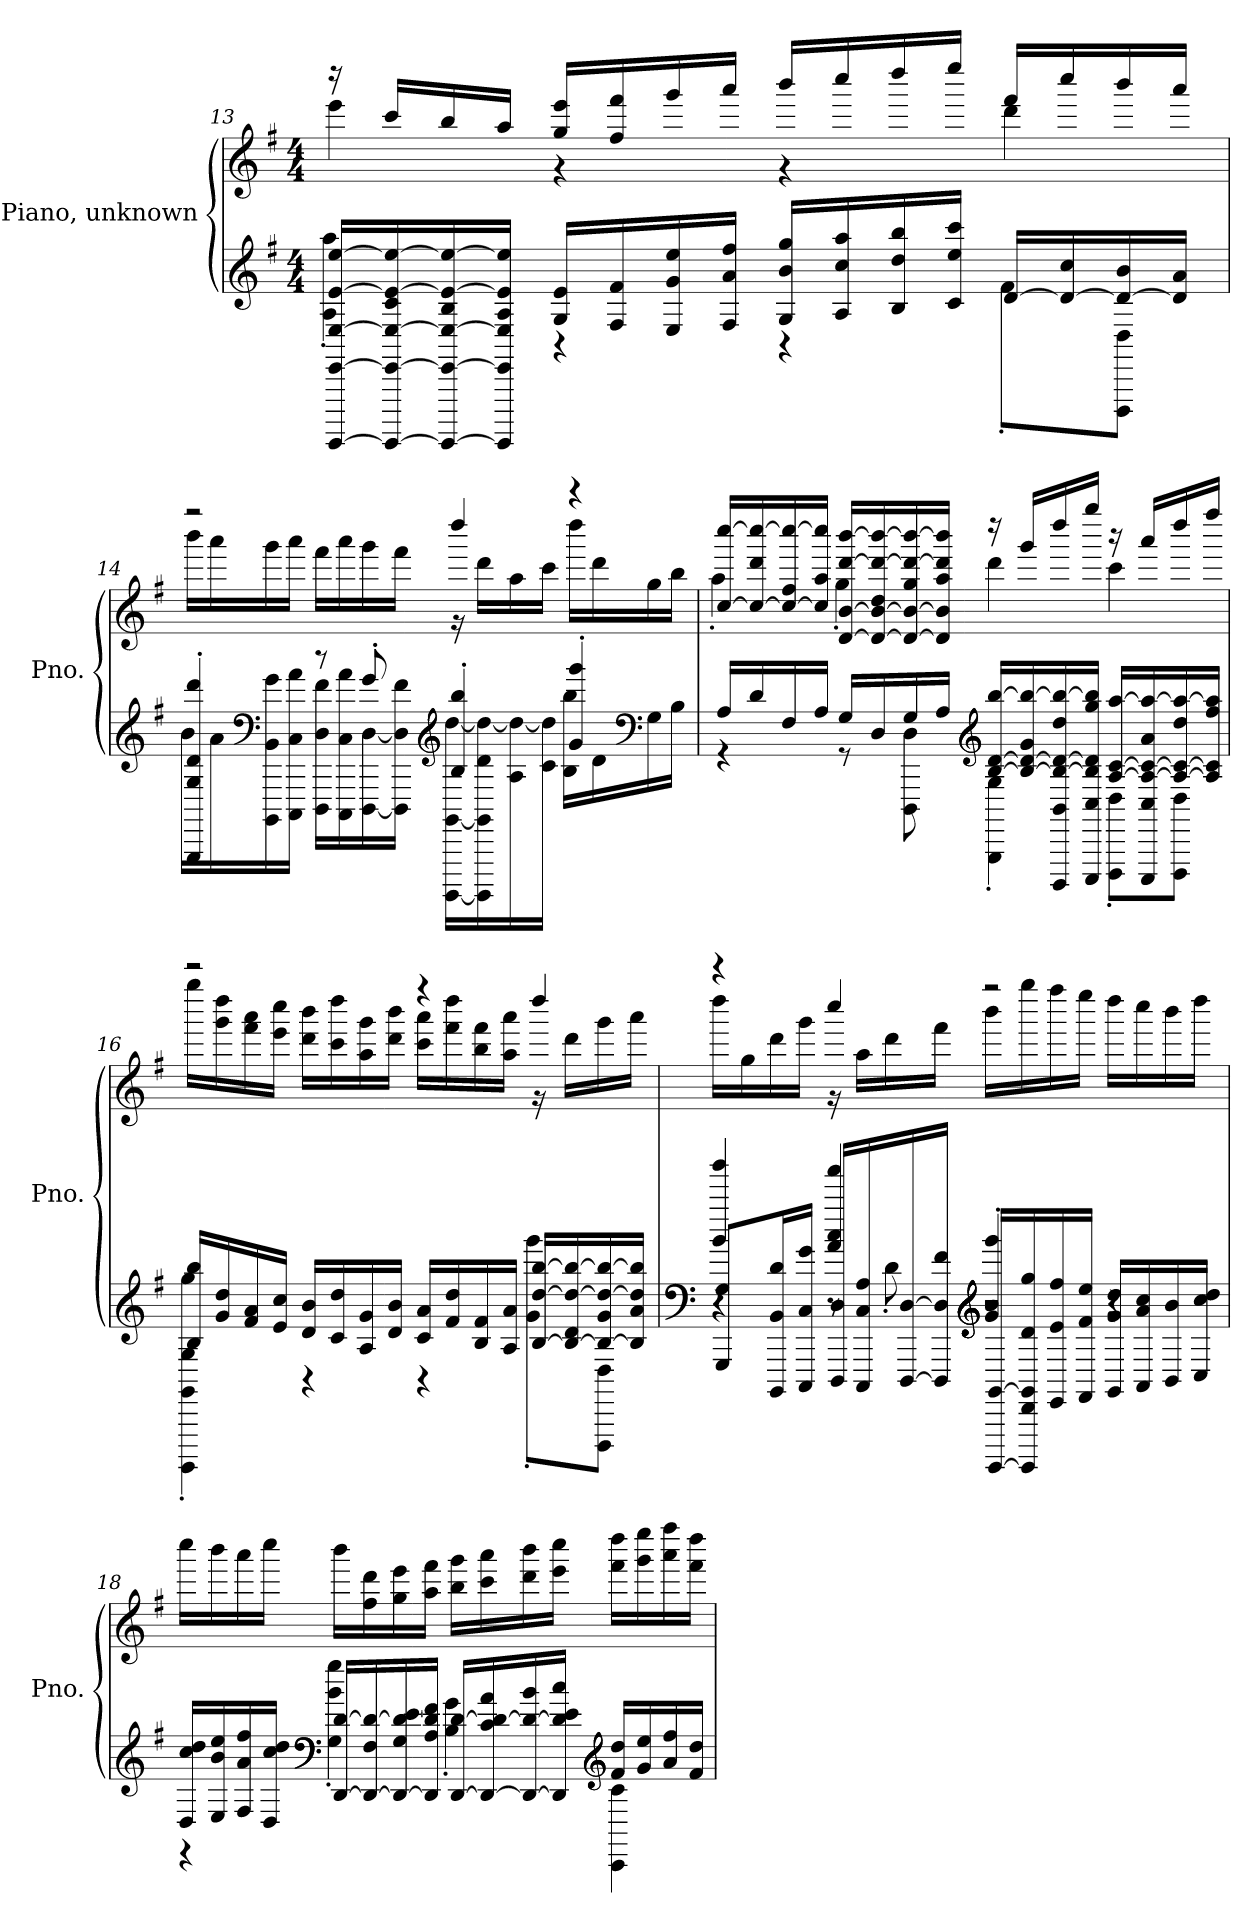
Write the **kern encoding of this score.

**kern	**kern
*part1	*part1
*staff2	*staff1
*I"Piano, unknown	*
*I'Pno.	*
!!LO:PB:g=z
*clefG2	*clefG2
*k[f#]	*k[f#]
*M4/4	*M4/4
=13	=13
*^	*^
[16EEEE/ [16EE/ [16E/ [16e/ [16ee/LL	4A\' 4aa\'	16r	4eee\
16EEEE/_ 16EE/_ 16E/_ 16c/ 16e/_ 16ee/_	.	16ccc/LL	.
16EEEE/_ 16EE/_ 16E/_ 16B/ 16e/_ 16ee/_	.	16bb/	.
16EEEE/] 16EE/] 16E/] 16A/ 16e/] 16ee/]JJ	.	16aa/JJ	.
16G/ 16e/LL	4r	16gg/ 16eee/LL	4r
16F#/ 16f#/	.	16ff#/ 16fff#/	.
16E/ 16g/ 16ee/	.	16ggg/	.
16F#/ 16a/ 16ff#/JJ	.	16aaa/JJ	.
16G/ 16b/ 16gg/LL	4r	16bbb/LL	4r
16A/ 16cc/ 16aa/	.	16cccc/	.
16B/ 16dd/ 16bb/	.	16dddd/	.
16c/ 16ee/ 16ccc/JJ	.	16eeee/JJ	.
[16d/LL	8f#'\L	16fff#/LL	4ddd\
16d/_ 16cc/	.	16cccc/	.
16d/_ 16b/	8DDD\ 8D\J	16bbb/	.
16d/] 16a/JJ	.	16aaa/JJ	.
!!LO:LB:g=z	!!
=14	=14	=14	=14
4GGG/' 4G/' 4d/' 4ddd/'	16b\LL	2r	16bbb\LL
.	16a\	.	16aaa\
*clefF4	*	*	*
.	16BBBB\ 16BB\ 16g\	.	16ggg\
.	16CCC\ 16C\ 16a\JJ	.	16aaa\JJ
8r	16DDD\ 16D\ 16f#\LL	.	16fff#\LL
.	16CCC\ 16C\ 16a\	.	16aaa\
8g'/	[16DDD\ [16D\	.	16ggg\
.	16DDD\] 16D\] 16f#\JJ	.	16fff#\JJ
*clefG2	*	*	*
4B/' 4bb/'	[16GGGG\ [16GG\ [16dd\LL	4dddd/	16r
.	16GGGG\] 16GG\] 16d\ 16dd\_	.	16ddd\LL
.	16A\ 16dd\_	.	16aa\
.	16c\ 16dd\]JJ	.	16ccc\JJ
4g/' 4ggg/'	16B\ 16bb\LL	4r	16dddd\LL
.	16d\	.	16ddd\
*clefF4	*	*	*
.	16G\	.	16gg\
.	16B\JJ	.	16bb\JJ
!!LO:LB:g=z	!!
=15	=15	=15	=15
16A/LL	4r	[16cc/ [16cccc/LL	4aa'\
16d/	.	16cc/_ 16ddd/ 16cccc/_	.
16F#/	.	16cc/_ 16ff#/ 16cccc/_	.
16A/JJ	.	16cc/] 16aa/ 16cccc/]JJ	.
16G/LL	8r	[16d/ [16b/ [16ddd/ [16bbb/LL	4gg'\
16D/	.	16d/_ 16b/_ 16dd/ 16ddd/_ 16bbb/_	.
16G/	8DDD\ 8D\	16d/_ 16b/_ 16gg/ 16ddd/_ 16bbb/_	.
16A/JJ	.	16d/] 16b/] 16aa/ 16ddd/] 16bbb/]JJ	.
*clefG2	*	*	*
[16B/ [16d/ [16bb/LL	4GGG\' 4G\'	16r	4ddd\
16B/_ 16d/_ 16g/ 16bb/_	.	16ggg/LL	.
16BBBB/ 16BB/ 16B/_ 16d/_ 16dd/ 16bb/_	.	16dddd/	.
16CCC/ 16C/ 16B/] 16d/] 16gg/ 16bb/]JJ	.	16gggg/JJ	.
[16A/ [16c/ [16aa/LL	8DDD\' 8D\'L	16r	4ccc\
16CCC/ 16C/ 16A/_ 16c/_ 16a/ 16aa/_	.	16aaa/LL	.
16A/_ 16c/_ 16dd/ 16aa/_	8DDD\ 8D\J	16dddd/	.
16A/] 16c/] 16ff#/ 16aa/]JJ	.	16ffff#/JJ	.
!!LO:LB:g=z	!!
=16	=16	=16	=16
16B/ 16bb/LL	4GGGG\' 4GG\' 4G\' 4gg\'	2r	16gggg\LL
16g/ 16dd/	.	.	16ggg\ 16dddd\
16f#/ 16a/	.	.	16fff#\ 16aaa\
16e/ 16cc/JJ	.	.	16eee\ 16cccc\JJ
16d/ 16b/LL	4r	.	16ddd\ 16bbb\LL
16c/ 16dd/	.	.	16ccc\ 16dddd\
16A/ 16g/	.	.	16aa\ 16ggg\
16d/ 16b/JJ	.	.	16ddd\ 16bbb\JJ
16c/ 16a/LL	4r	4r	16ccc\ 16aaa\LL
16f#/ 16dd/	.	.	16fff#\ 16dddd\
16B/ 16f#/	.	.	16bb\ 16fff#\
16A/ 16a/JJ	.	.	16aa\ 16aaa\JJ
[16B/ [16dd/ [16bb/LL	8g\' 8ggg\'L	4dddd/	16r
16B/_ 16d/ 16dd/_ 16bb/_	.	.	16ddd\LL
16B/_ 16g/ 16dd/_ 16bb/_	8DDD\ 8D\J	.	16ggg\
16B/] 16a/ 16dd/] 16bb/]JJ	.	.	16aaa\JJ
*v	*v	*	*
!!LO:LB:g=z	!!
=17	=17	=17
*clefF4	*	*
*^	*	*
*	*^	*	*
4b/ 4bbb/	4r	8GGG/ 8G/L	4r	16dddd\LL
.	.	.	.	16gg\
.	.	16BBBB/ 16BB/ 16d/L	.	16ddd\
.	.	16CCC/ 16C/ 16g/JJ	.	16ggg\JJ
4a/ 4cc/ 4aaa/	8r	16DDD/ 16D/LL	4cccc/	16r
.	.	16CCC/ 16C/ 16A/	.	16aa\LL
.	8d'\	[16DDD/ [16D/	.	16ddd\
.	.	16DDD/] 16D/] 16f#/JJ	.	16fff#\JJ
*clefG2	*	*	*	*
4g/' 4b/' 4ggg/'	2r	[16GGGG/ [16GG/LL	2r	16bbb\LL
.	.	16GGGG/] 16DD/ 16GG/] 16d/ 16gg/	.	16gggg\
.	.	16EE/ 16e/ 16ff#/	.	16ffff#\
.	.	16FF#/ 16f#/ 16ee/JJ	.	16eeee\JJ
4r	.	16GG/ 16g/ 16dd/LL	.	16dddd\LL
.	.	16AA/ 16a/ 16cc/	.	16cccc\
.	.	16BB/ 16b/	.	16bbb\
.	.	16C/ 16cc/ 16dd/JJ	.	16dddd\JJ
*	*v	*v	*	*
*	*	*v	*v
!!LO:LB:g=z
=18	=18	=18
16D/ 16cc/ 16dd/LL	4r	16cccc\LL
16E/ 16b/ 16ee/	.	16bbb\
16F#/ 16a/ 16ff#/	.	16aaa\
16D/ 16cc/ 16dd/JJ	.	16cccc\JJ
*clefF4	*	*
[16DD/ [16d/LL	4G\' 4b\' 4gg\'	16bbb\LL
16DD/_ 16F#/ 16d/_	.	16ff#\ 16ddd\
16DD/_ 16G/ 16d/_ 16e/	.	16gg\ 16eee\
16DD/] 16A/ 16d/] 16f#/JJ	.	16aa\ 16fff#\JJ
[16DD/ [16d/LL	4B\' 4g\'	16bb\ 16ggg\LL
16DD/_ 16c/ 16d/_ 16a/	.	16ccc\ 16aaa\
16DD/_ 16d/_ 16b/	.	16ddd\ 16bbb\
16DD/] 16d/] 16e/ 16cc/JJ	.	16eee\ 16cccc\JJ
*clefG2	*	*
16f#/ 16dd/LL	4CC\ 4c\	16fff#\ 16dddd\LL
16g/ 16ee/	.	16ggg\ 16eeee\
16a/ 16ff#/	.	16aaa\ 16ffff#\
16f#/ 16dd/JJ	.	16fff#\ 16dddd\JJ
*v	*v	*
=	=
*-	*-
